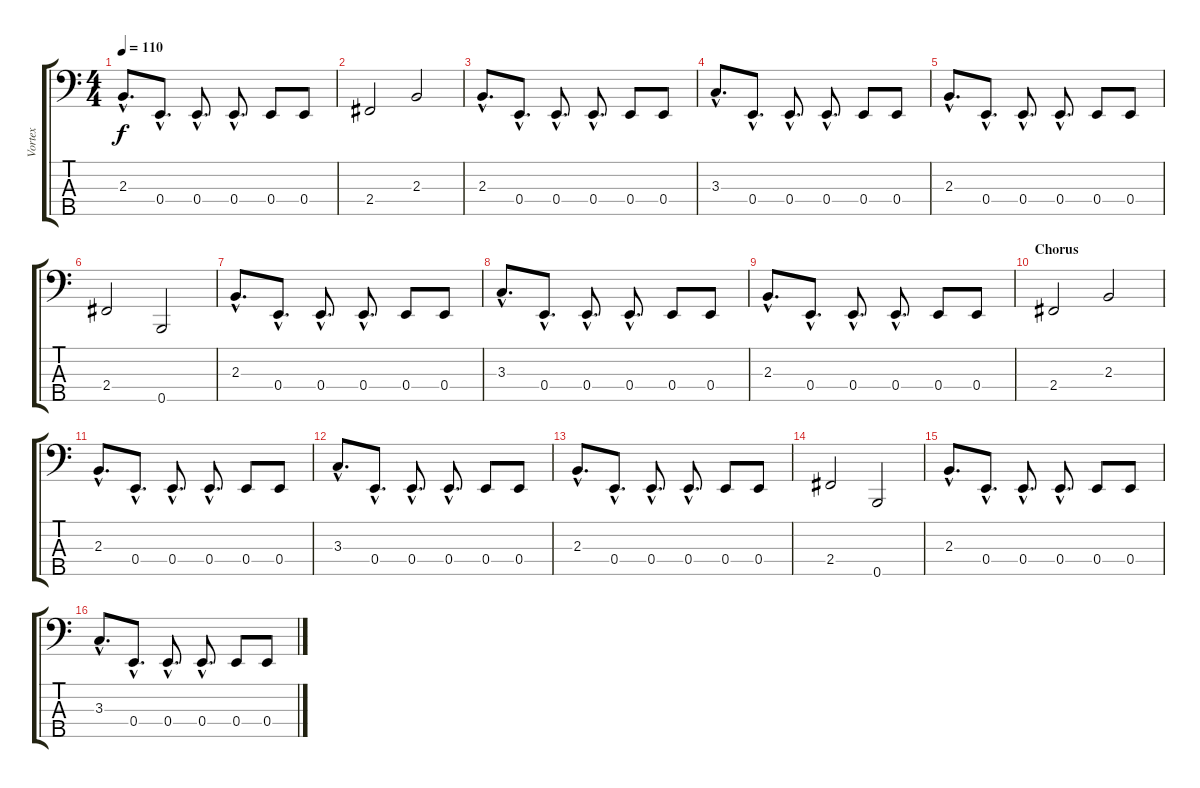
\track ("Vortex" "Vortex") {instrument electricbassfinger}
\staff {score tabs}
\tuning (G2 D2 A1 E1 B0) {hide}
\ts (4 4)
\tempo 110
\clef f4
\ks c
2.3{hac}.8{d dy f} 0.4{hac}.8{d} 0.4{hac}.8{d} 0.4{hac}.8{d} 0.4.8 0.4.8 |
2.4.2 2.3.2 |
2.3{hac}.8{d} 0.4{hac}.8{d} 0.4{hac}.8{d} 0.4{hac}.8{d} 0.4.8 0.4.8 |
3.3{hac}.8{d} 0.4{hac}.8{d} 0.4{hac}.8{d} 0.4{hac}.8{d} 0.4.8 0.4.8 |
2.3{hac}.8{d} 0.4{hac}.8{d} 0.4{hac}.8{d} 0.4{hac}.8{d} 0.4.8 0.4.8 |
2.4.2 0.5.2 |
2.3{hac}.8{d} 0.4{hac}.8{d} 0.4{hac}.8{d} 0.4{hac}.8{d} 0.4.8 0.4.8 |
3.3{hac}.8{d} 0.4{hac}.8{d} 0.4{hac}.8{d} 0.4{hac}.8{d} 0.4.8 0.4.8 |
2.3{hac}.8{d} 0.4{hac}.8{d} 0.4{hac}.8{d} 0.4{hac}.8{d} 0.4.8 0.4.8 |
\section ("" "Chorus")
2.4.2 2.3.2 |
2.3{hac}.8{d} 0.4{hac}.8{d} 0.4{hac}.8{d} 0.4{hac}.8{d} 0.4.8 0.4.8 |
3.3{hac}.8{d} 0.4{hac}.8{d} 0.4{hac}.8{d} 0.4{hac}.8{d} 0.4.8 0.4.8 |
2.3{hac}.8{d} 0.4{hac}.8{d} 0.4{hac}.8{d} 0.4{hac}.8{d} 0.4.8 0.4.8 |
2.4.2 0.5.2 |
2.3{hac}.8{d} 0.4{hac}.8{d} 0.4{hac}.8{d} 0.4{hac}.8{d} 0.4.8 0.4.8 |
3.3{hac}.8{d} 0.4{hac}.8{d} 0.4{hac}.8{d} 0.4{hac}.8{d} 0.4.8 0.4.8
